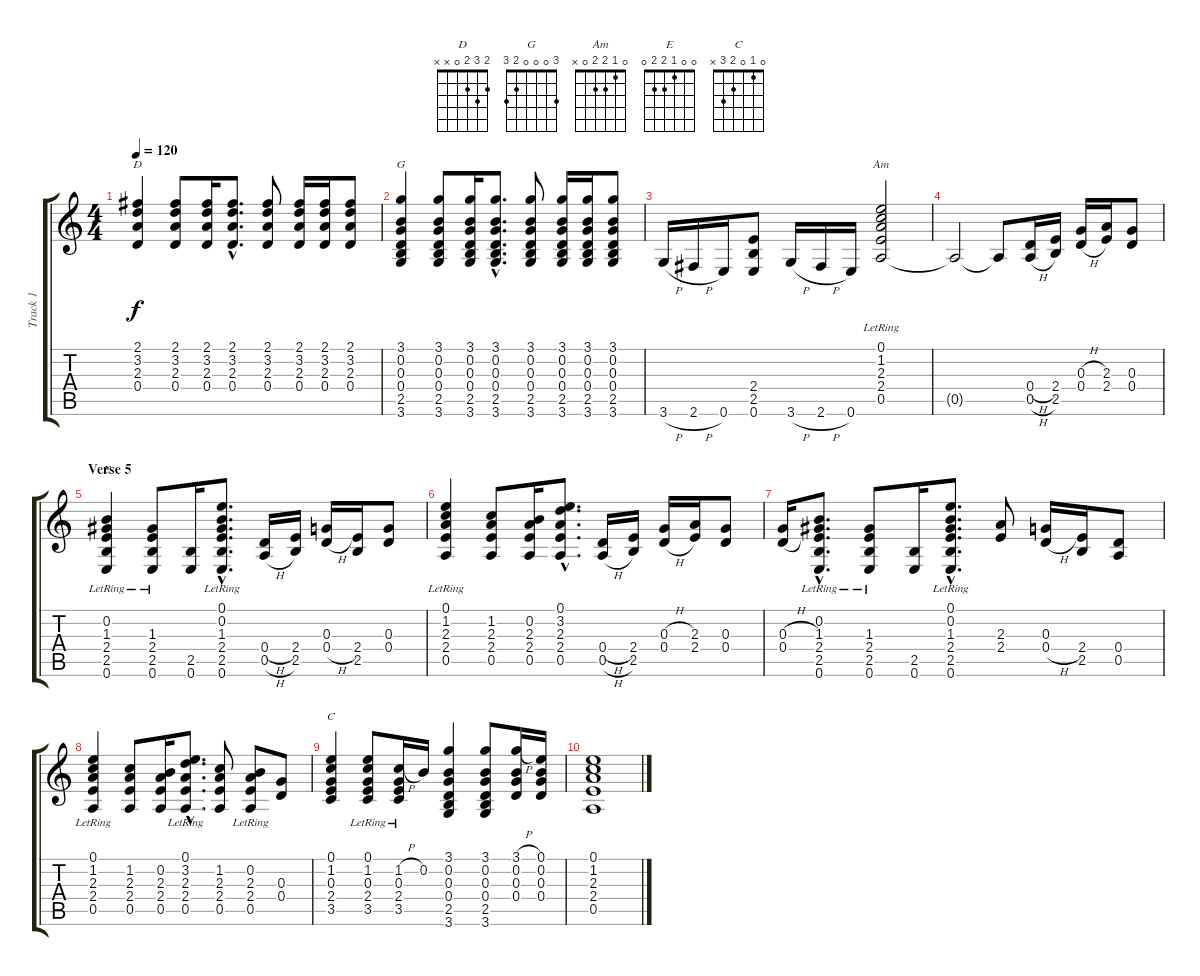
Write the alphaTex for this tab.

\track ("Track 1" "Track 1") {instrument acousticguitarsteel}
\staff {score tabs}
\tuning (E4 B3 G3 D3 A2 E2) {hide}
\chord ("D" 2 3 2 0 x x)
\chord ("G" 3 0 0 0 2 3)
\chord ("Am" 0 1 2 2 0 x)
\chord ("E" 0 0 1 2 2 0)
\chord ("C" 0 1 0 2 3 x)
\ts (4 4)
\tempo 120
\clef g2
\ks c
(2.1 3.2 2.3 0.4).4{ch "D" dy f} (2.1 3.2 2.3 0.4).8 (2.1 3.2 2.3 0.4).16 (2.1{hac} 3.2{hac} 2.3{hac} 0.4{hac}).8{d} (2.1 3.2 2.3 0.4).8 (2.1 3.2 2.3 0.4).16 (2.1 3.2 2.3 0.4).16 (2.1 3.2 2.3 0.4).8 |
(3.1 0.2 0.3 0.4 2.5 3.6).4{ch "G"} (3.1 0.2 0.3 0.4 2.5 3.6).8 (3.1 0.2 0.3 0.4 2.5 3.6).16 (3.1{hac} 0.2{hac} 0.3{hac} 0.4{hac} 2.5{hac} 3.6{hac}).8{d} (3.1 0.2 0.3 0.4 2.5 3.6).8 (3.1 0.2 0.3 0.4 2.5 3.6).16 (3.1 0.2 0.3 0.4 2.5 3.6).16 (3.1 0.2 0.3 0.4 2.5 3.6).8 |
\section ("" "")
3.6{h}.16 2.6{h}.16 0.6.16 (2.4 2.5 0.6).8 3.6{h}.16 2.6{h}.16 0.6.16 (0.1{lr} 1.2{lr} 2.3{lr} 2.4{lr} 0.5).2{ch "Am"} |
0.5{t}.2 0.5{t}.8 (0.4{h} 0.5{h}).16 (2.4 2.5).16 (0.3{h} 0.4{h}).16 (2.3 2.4).16 (0.3 0.4).8 |
\section ("" "Verse 5")
(0.2{lr} 1.3 2.4 2.5 0.6).4{ch "E"} (1.3{lr} 2.4{lr} 2.5 0.6).8 (2.5 0.6).16 (0.1{hac lr} 0.2{hac lr} 1.3{hac} 2.4{hac} 2.5{hac} 0.6{hac}).8{d} (0.4{h} 0.5{h}).16 (2.4 2.5).16 (0.3 0.4{h}).16 (2.4 2.5).16 (0.3 0.4).8 |
(0.1{lr} 1.2 2.3 2.4 0.5).4 (1.2 2.3 2.4 0.5).8 (0.2 2.3 2.4 0.5).16 (0.1{hac} 3.2{hac} 2.3{hac} 2.4{hac} 0.5{hac}).8{d} (0.4{h} 0.5{h}).16 (2.4 2.5).16 (0.3{h} 0.4{h}).16 (2.3 2.4).16 (0.3 0.4).8 |
(0.3{h} 0.4{h}).16 (0.2{hac lr} 1.3{hac} 2.4{hac} 2.5{hac} 0.6{hac}).8{d} (1.3{lr} 2.4{lr} 2.5 0.6).8 (2.5 0.6).16 (0.1{hac lr} 0.2{hac lr} 1.3{hac} 2.4{hac} 2.5{hac} 0.6{hac}).8{d} (2.3 2.4).8 (0.3 0.4{h}).16 (2.4 2.5).16 (0.4 0.5).8 |
(0.1{lr} 1.2 2.3 2.4 0.5).4 (1.2 2.3 2.4 0.5).8 (0.2 2.3 2.4 0.5).16 (0.1{hac lr} 3.2{hac} 2.3{hac} 2.4{hac} 0.5{hac}).8{d} (1.2 2.3 2.4 0.5).8 (0.2{lr} 2.3 2.4 0.5{lr}).8 (0.3 0.4).8 |
(0.1 1.2 0.3 2.4 3.5).4{ch "C"} (0.1{lr} 1.2 0.3 2.4 3.5).8 (1.2{h} 0.3{lr} 2.4{lr} 3.5{lr}).16 0.2.16 (3.1 0.2 0.3 0.4 2.5 3.6).4 (3.1 0.2 0.3 0.4 2.5 3.6).8 (3.1{h} 0.2 0.3 0.4).16 (0.1 0.2 0.3 0.4).16 |
(0.1 1.2 2.3 2.4 0.5).1
